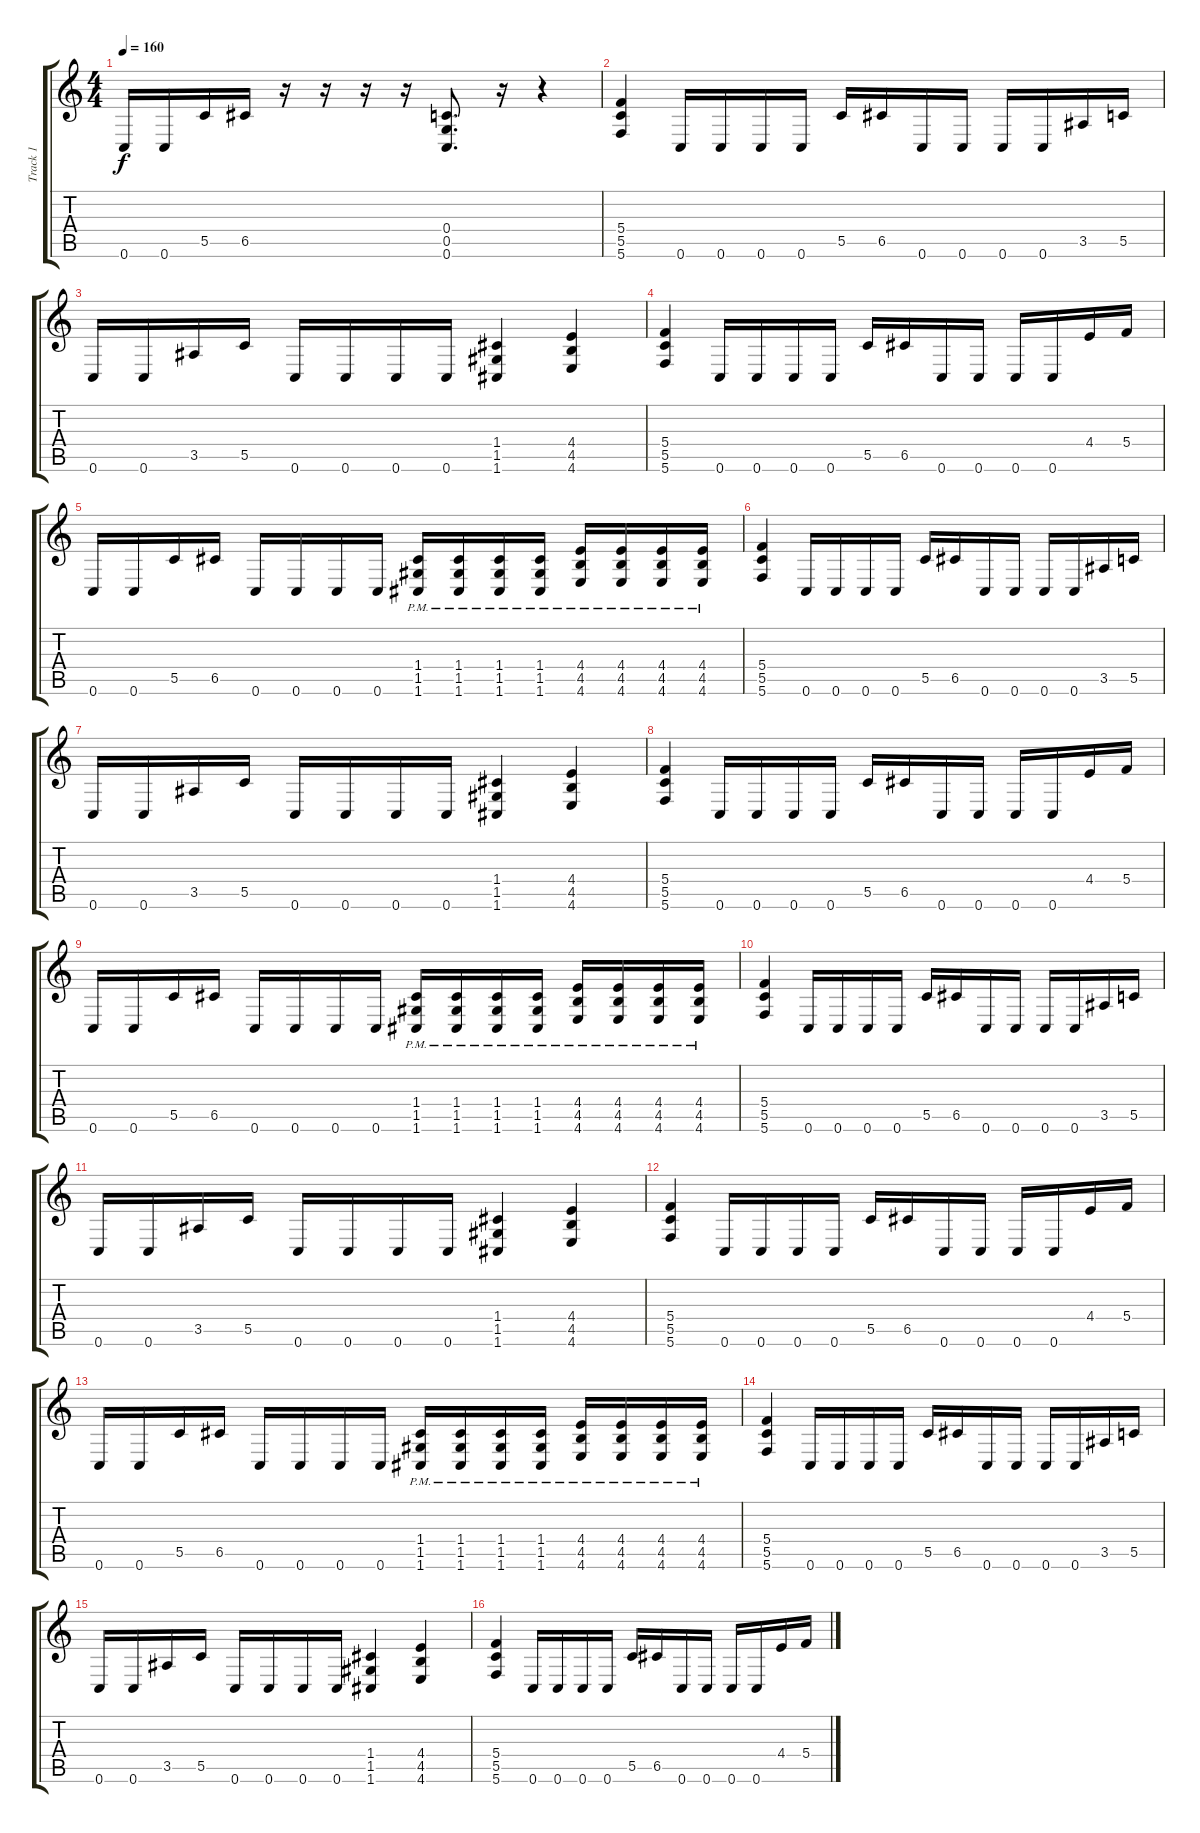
\track ("Track 1" "Track 1") {instrument distortionguitar}
\staff {score tabs}
\tuning (D4 A3 F3 C3 G2 C2) {hide}
\ts (4 4)
\tempo 160
\clef g2
\ks c
0.6.16{dy f} 0.6.16 5.5.16 6.5.16 r.16 r.16 r.16 r.16 (0.4 0.5 0.6).8{d} r.16 r.4 |
(5.4 5.5 5.6).4 0.6.16 0.6.16 0.6.16 0.6.16 5.5.16 6.5.16 0.6.16 0.6.16 0.6.16 0.6.16 3.5.16 5.5.16 |
0.6.16 0.6.16 3.5.16 5.5.16 0.6.16 0.6.16 0.6.16 0.6.16 (1.4 1.5 1.6).4 (4.4 4.5 4.6).4 |
(5.4 5.5 5.6).4 0.6.16 0.6.16 0.6.16 0.6.16 5.5.16 6.5.16 0.6.16 0.6.16 0.6.16 0.6.16 4.4.16 5.4.16 |
0.6.16 0.6.16 5.5.16 6.5.16 0.6.16 0.6.16 0.6.16 0.6.16 (1.4{pm} 1.5{pm} 1.6{pm}).16 (1.4{pm} 1.5{pm} 1.6{pm}).16 (1.4{pm} 1.5{pm} 1.6{pm}).16 (1.4{pm} 1.5{pm} 1.6{pm}).16 (4.4{pm} 4.5{pm} 4.6{pm}).16 (4.4{pm} 4.5{pm} 4.6{pm}).16 (4.4{pm} 4.5{pm} 4.6{pm}).16 (4.4{pm} 4.5{pm} 4.6{pm}).16 |
(5.4 5.5 5.6).4 0.6.16 0.6.16 0.6.16 0.6.16 5.5.16 6.5.16 0.6.16 0.6.16 0.6.16 0.6.16 3.5.16 5.5.16 |
0.6.16 0.6.16 3.5.16 5.5.16 0.6.16 0.6.16 0.6.16 0.6.16 (1.4 1.5 1.6).4 (4.4 4.5 4.6).4 |
(5.4 5.5 5.6).4 0.6.16 0.6.16 0.6.16 0.6.16 5.5.16 6.5.16 0.6.16 0.6.16 0.6.16 0.6.16 4.4.16 5.4.16 |
0.6.16 0.6.16 5.5.16 6.5.16 0.6.16 0.6.16 0.6.16 0.6.16 (1.4{pm} 1.5{pm} 1.6{pm}).16 (1.4{pm} 1.5{pm} 1.6{pm}).16 (1.4{pm} 1.5{pm} 1.6{pm}).16 (1.4{pm} 1.5{pm} 1.6{pm}).16 (4.4{pm} 4.5{pm} 4.6{pm}).16 (4.4{pm} 4.5{pm} 4.6{pm}).16 (4.4{pm} 4.5{pm} 4.6{pm}).16 (4.4{pm} 4.5{pm} 4.6{pm}).16 |
(5.4 5.5 5.6).4 0.6.16 0.6.16 0.6.16 0.6.16 5.5.16 6.5.16 0.6.16 0.6.16 0.6.16 0.6.16 3.5.16 5.5.16 |
0.6.16 0.6.16 3.5.16 5.5.16 0.6.16 0.6.16 0.6.16 0.6.16 (1.4 1.5 1.6).4 (4.4 4.5 4.6).4 |
(5.4 5.5 5.6).4 0.6.16 0.6.16 0.6.16 0.6.16 5.5.16 6.5.16 0.6.16 0.6.16 0.6.16 0.6.16 4.4.16 5.4.16 |
0.6.16 0.6.16 5.5.16 6.5.16 0.6.16 0.6.16 0.6.16 0.6.16 (1.4{pm} 1.5{pm} 1.6{pm}).16 (1.4{pm} 1.5{pm} 1.6{pm}).16 (1.4{pm} 1.5{pm} 1.6{pm}).16 (1.4{pm} 1.5{pm} 1.6{pm}).16 (4.4{pm} 4.5{pm} 4.6{pm}).16 (4.4{pm} 4.5{pm} 4.6{pm}).16 (4.4{pm} 4.5{pm} 4.6{pm}).16 (4.4{pm} 4.5{pm} 4.6{pm}).16 |
(5.4 5.5 5.6).4 0.6.16 0.6.16 0.6.16 0.6.16 5.5.16 6.5.16 0.6.16 0.6.16 0.6.16 0.6.16 3.5.16 5.5.16 |
0.6.16 0.6.16 3.5.16 5.5.16 0.6.16 0.6.16 0.6.16 0.6.16 (1.4 1.5 1.6).4 (4.4 4.5 4.6).4 |
(5.4 5.5 5.6).4 0.6.16 0.6.16 0.6.16 0.6.16 5.5.16 6.5.16 0.6.16 0.6.16 0.6.16 0.6.16 4.4.16 5.4.16
